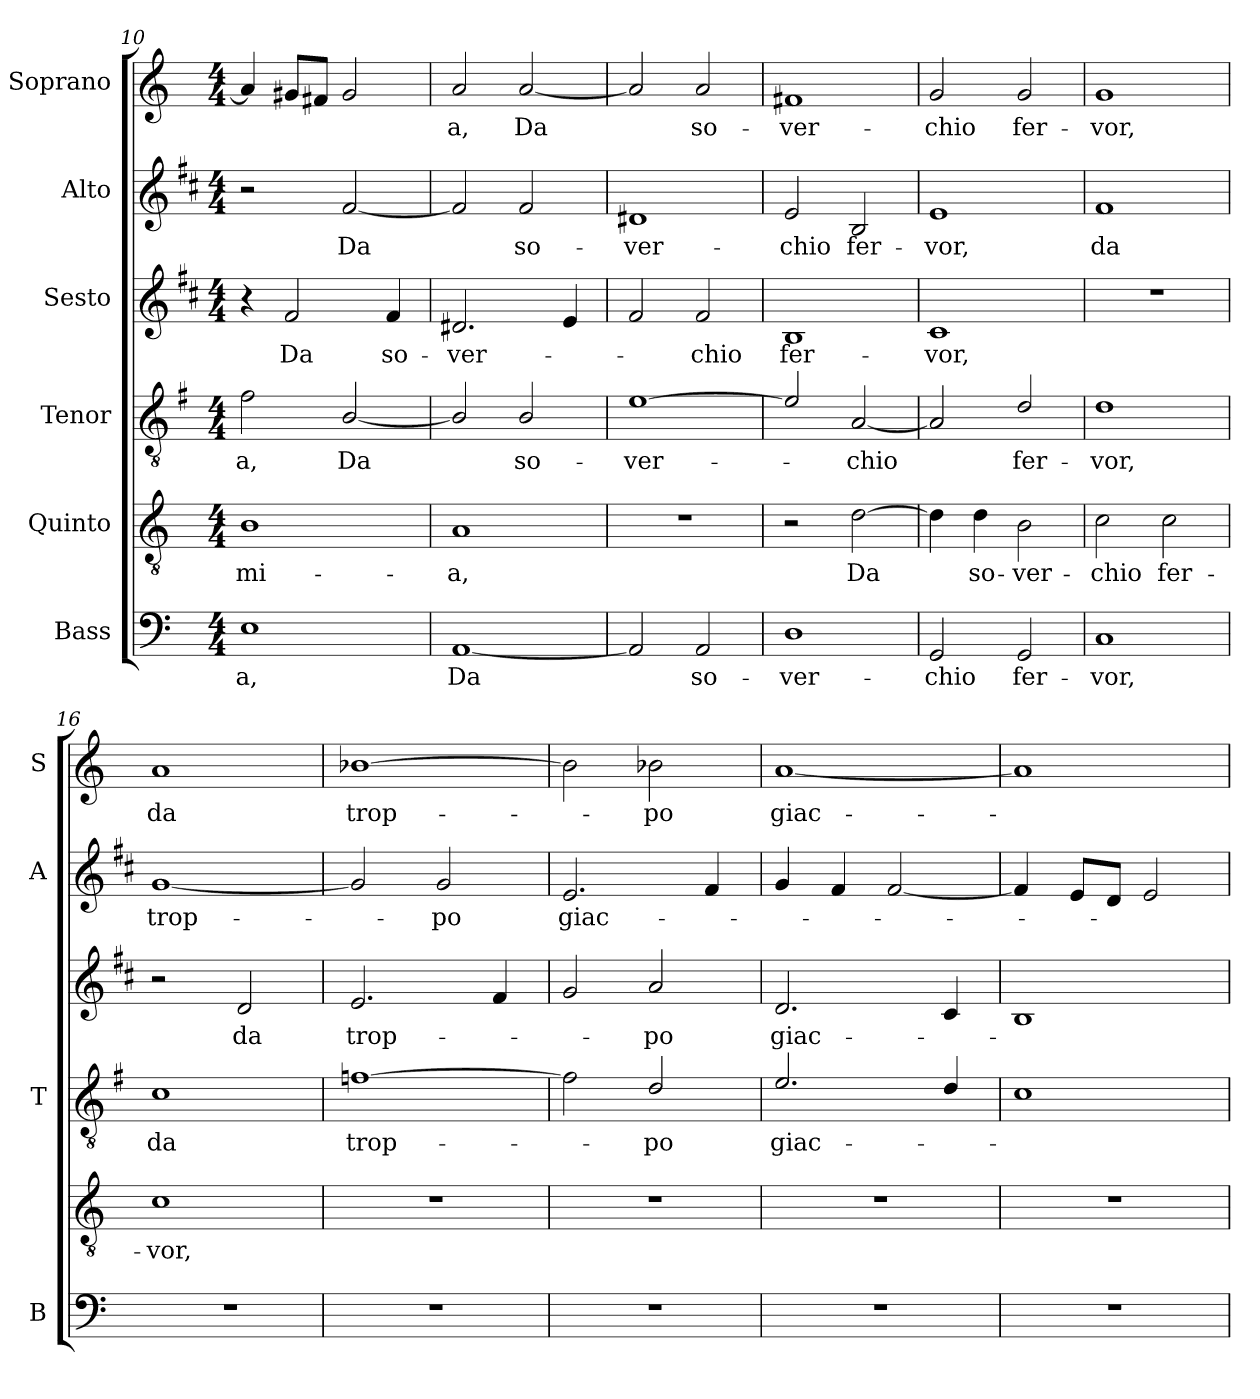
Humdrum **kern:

**kern	**text	**kern	**text	**kern	**text	**kern	**text	**kern	**text	**kern	**text
*part6	*part6	*part5	*part5	*part4	*part4	*part3	*part3	*part2	*part2	*part1	*part1
*staff6	*staff6	*staff5	*staff5	*staff4	*staff4	*staff3	*staff3	*staff2	*staff2	*staff1	*staff1
*I"Bass	*	*I"Quinto	*	*I"Tenor	*	*I"Sesto	*	*I"Alto	*	*I"Soprano	*
*I'B	*	*	*	*I'T	*	*	*	*I'A	*	*I'S	*
*clefF4	*	*clefGv2	*	*clefGv2	*	*clefG2	*	*clefG2	*	*clefG2	*
*	*	*	*	*ITrd4c7	*	*ITrd1c2	*	*ITrd1c2	*	*	*
*k[]	*	*k[]	*	*k[]	*	*k[]	*	*k[]	*	*k[]	*
*C:	*	*C:	*	*C:	*	*C:	*	*C:	*	*C:	*
*M4/4	*	*M4/4	*	*M4/4	*	*M4/4	*	*M4/4	*	*M4/4	*
=10	=10	=10	=10	=10	=10	=10	=10	=10	=10	=10	=10
!	!LO:LY:b	!	!LO:LY:b	!	!LO:LY:b	!	!	!	!	!	!
1E	-a,	1B	mi-	2B\	-a,	4r	.	2r	.	4a/]	.
!	!	!	!	!	!	!	!LO:LY:b	!	!	!	!
.	.	.	.	.	.	2e/	Da	.	.	8g#X/L	.
.	.	.	.	.	.	.	.	.	.	8f#X/J	.
!	!	!	!	!	!LO:LY:b	!	!	!	!LO:LY:b	!	!
.	.	.	.	[2E/	Da	.	.	[2e/	Da	2g#/	.
!	!	!	!	!	!	!	!LO:LY:b	!	!	!	!
.	.	.	.	.	.	4e/	so-	.	.	.	.
=11	=11	=11	=11	=11	=11	=11	=11	=11	=11	=11	=11
!	!LO:LY:b	!	!LO:LY:b	!	!	!	!LO:LY:b	!	!	!	!LO:LY:b
[1AA	Da	1A	-a,	2E/]	.	2.c#X/	-ver-	2e/]	.	2a/	-a,
!	!	!	!	!	!LO:LY:b	!	!	!	!LO:LY:b	!	!LO:LY:b
.	.	.	.	2E/	so-	.	.	2e/	so-	[2a/	Da
.	.	.	.	.	.	4d/	.	.	.	.	.
=12	=12	=12	=12	=12	=12	=12	=12	=12	=12	=12	=12
!	!	!	!	!	!LO:LY:b	!	!	!	!LO:LY:b	!	!
2AA/]	.	1r	.	[1A	-ver-	2e/	.	1c#X	-ver-	2a/]	.
!	!LO:LY:b	!	!	!	!	!	!LO:LY:b	!	!	!	!LO:LY:b
2AA/	so-	.	.	.	.	2e/	-chio	.	.	2a/	so-
=13	=13	=13	=13	=13	=13	=13	=13	=13	=13	=13	=13
!	!LO:LY:b	!	!	!	!	!	!LO:LY:b	!	!LO:LY:b	!	!LO:LY:b
1D	-ver-	2r	.	2A/]	.	1A	fer-	2d/	-chio	1f#X	-ver-
!	!	!	!LO:LY:b	!	!LO:LY:b	!	!	!	!LO:LY:b	!	!
.	.	[2d\	Da	[2D/	-chio	.	.	2A/	fer-	.	.
=14	=14	=14	=14	=14	=14	=14	=14	=14	=14	=14	=14
!	!LO:LY:b	!	!	!	!	!	!LO:LY:b	!	!LO:LY:b	!	!LO:LY:b
2GG/	-chio	4d\]	.	2D/]	.	1B	-vor,	1d	-vor,	2g/	-chio
!	!	!	!LO:LY:b	!	!	!	!	!	!	!	!
.	.	4d\	so-	.	.	.	.	.	.	.	.
!	!LO:LY:b	!	!LO:LY:b	!	!LO:LY:b	!	!	!	!	!	!LO:LY:b
2GG/	fer-	2B\	-ver-	2G/	fer-	.	.	.	.	2g/	fer-
=15	=15	=15	=15	=15	=15	=15	=15	=15	=15	=15	=15
!	!LO:LY:b	!	!LO:LY:b	!	!LO:LY:b	!	!	!	!LO:LY:b	!	!LO:LY:b
1C	-vor,	2c\	-chio	1G	-vor,	1r	.	1e	da	1g	-vor,
!	!	!	!LO:LY:b	!	!	!	!	!	!	!	!
.	.	2c\	fer-	.	.	.	.	.	.	.	.
=16	=16	=16	=16	=16	=16	=16	=16	=16	=16	=16	=16
!	!	!	!LO:LY:b	!	!LO:LY:b	!	!	!	!LO:LY:b	!	!LO:LY:b
1r	.	1c	-vor,	1F	da	2r	.	[1f	trop-	1a	da
!	!	!	!	!	!	!	!LO:LY:b	!	!	!	!
.	.	.	.	.	.	2c/	da	.	.	.	.
!!LO:PB:g=z
=17	=17	=17	=17	=17	=17	=17	=17	=17	=17	=17	=17
!	!	!	!	!	!LO:LY:b	!	!LO:LY:b	!	!	!	!LO:LY:b
1r	.	1r	.	[1B-X	trop-	2.d/	trop-	2f/]	.	[1b-X	trop-
!	!	!	!	!	!	!	!	!	!LO:LY:b	!	!
.	.	.	.	.	.	.	.	2f/	-po	.	.
.	.	.	.	.	.	4e/	.	.	.	.	.
=18	=18	=18	=18	=18	=18	=18	=18	=18	=18	=18	=18
!	!	!	!	!	!	!	!	!	!LO:LY:b	!	!
1r	.	1r	.	2B-\]	.	2f/	.	2.d/	giac-	2b-\]	.
!	!	!	!	!	!LO:LY:b	!	!LO:LY:b	!	!	!	!LO:LY:b
.	.	.	.	2G/	-po	2g/	-po	.	.	2b-X\	-po
.	.	.	.	.	.	.	.	4e/	.	.	.
=19	=19	=19	=19	=19	=19	=19	=19	=19	=19	=19	=19
!	!	!	!	!	!LO:LY:b	!	!LO:LY:b	!	!	!	!LO:LY:b
1r	.	1r	.	2.A/	giac-	2.c/	giac-	4f/	.	[1a	giac-
.	.	.	.	.	.	.	.	4e/	.	.	.
.	.	.	.	.	.	.	.	[2e/	.	.	.
.	.	.	.	4G/	.	4B/	.	.	.	.	.
=20	=20	=20	=20	=20	=20	=20	=20	=20	=20	=20	=20
1r	.	1r	.	1F	.	1A	.	4e/]	.	1a]	.
.	.	.	.	.	.	.	.	8d/L	.	.	.
.	.	.	.	.	.	.	.	8c/J	.	.	.
.	.	.	.	.	.	.	.	2d/	.	.	.
=	=	=	=	=	=	=	=	=	=	=	=
*-	*-	*-	*-	*-	*-	*-	*-	*-	*-	*-	*-
